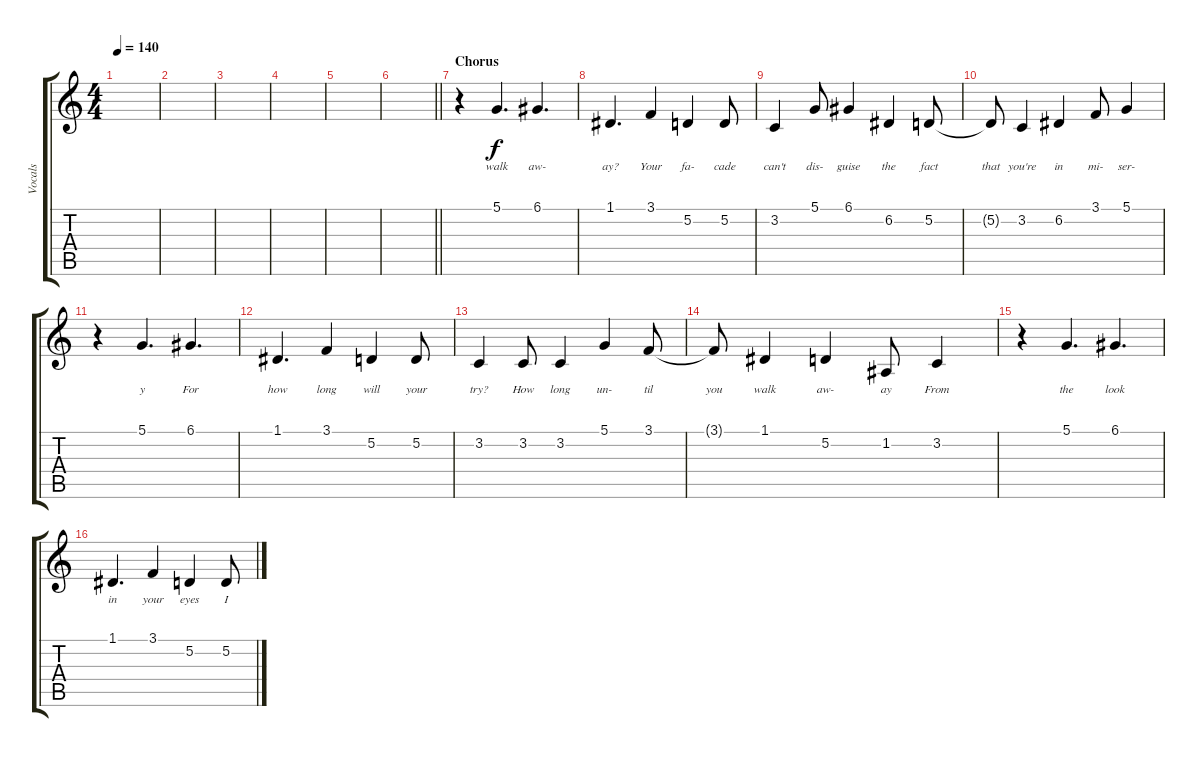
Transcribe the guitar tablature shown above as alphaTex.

\track ("Vocals" "Vocals") {instrument baritonesax}
\staff {score tabs}
\tuning (D4 A3 F3 C3 G2 C2) {hide}
\ts (4 4)
\tempo 140
\clef g2
\ks c
|
|
|
|
|
\barLineRight lightlight
|
\section ("" "Chorus")
r.4 5.1.4{d lyrics (0 "walk") lyrics (1 "") lyrics (2 "") lyrics (3 "") lyrics (4 "")} 6.1.4{d lyrics (0 "aw-") lyrics (1 "") lyrics (2 "") lyrics (3 "") lyrics (4 "")} |
1.1.4{d lyrics (0 "ay?") lyrics (1 "") lyrics (2 "") lyrics (3 "") lyrics (4 "")} 3.1.4{lyrics (0 "Your") lyrics (1 "") lyrics (2 "") lyrics (3 "") lyrics (4 "")} 5.2.4{lyrics (0 "fa-") lyrics (1 "") lyrics (2 "") lyrics (3 "") lyrics (4 "")} 5.2.8{lyrics (0 "cade") lyrics (1 "") lyrics (2 "") lyrics (3 "") lyrics (4 "")} |
3.2.4{lyrics (0 "can't") lyrics (1 "") lyrics (2 "") lyrics (3 "") lyrics (4 "")} 5.1.8{lyrics (0 "dis-") lyrics (1 "") lyrics (2 "") lyrics (3 "") lyrics (4 "")} 6.1.4{lyrics (0 "guise") lyrics (1 "") lyrics (2 "") lyrics (3 "") lyrics (4 "")} 6.2.4{lyrics (0 "the") lyrics (1 "") lyrics (2 "") lyrics (3 "") lyrics (4 "")} 5.2.8{lyrics (0 "fact") lyrics (1 "") lyrics (2 "") lyrics (3 "") lyrics (4 "")} |
5.2{t}.8{lyrics (0 "that") lyrics (1 "") lyrics (2 "") lyrics (3 "") lyrics (4 "")} 3.2.4{lyrics (0 "you're") lyrics (1 "") lyrics (2 "") lyrics (3 "") lyrics (4 "")} 6.2.4{lyrics (0 "in") lyrics (1 "") lyrics (2 "") lyrics (3 "") lyrics (4 "")} 3.1.8{lyrics (0 "mi-") lyrics (1 "") lyrics (2 "") lyrics (3 "") lyrics (4 "")} 5.1.4{lyrics (0 "ser-") lyrics (1 "") lyrics (2 "") lyrics (3 "") lyrics (4 "")} |
r.4 5.1.4{d lyrics (0 "y") lyrics (1 "") lyrics (2 "") lyrics (3 "") lyrics (4 "")} 6.1.4{d lyrics (0 "For") lyrics (1 "") lyrics (2 "") lyrics (3 "") lyrics (4 "")} |
1.1.4{d lyrics (0 "how") lyrics (1 "") lyrics (2 "") lyrics (3 "") lyrics (4 "")} 3.1.4{lyrics (0 "long") lyrics (1 "") lyrics (2 "") lyrics (3 "") lyrics (4 "")} 5.2.4{lyrics (0 "will") lyrics (1 "") lyrics (2 "") lyrics (3 "") lyrics (4 "")} 5.2.8{lyrics (0 "your") lyrics (1 "") lyrics (2 "") lyrics (3 "") lyrics (4 "")} |
3.2.4{lyrics (0 "try?") lyrics (1 "") lyrics (2 "") lyrics (3 "") lyrics (4 "")} 3.2.8{lyrics (0 "How") lyrics (1 "") lyrics (2 "") lyrics (3 "") lyrics (4 "")} 3.2.4{lyrics (0 "long") lyrics (1 "") lyrics (2 "") lyrics (3 "") lyrics (4 "")} 5.1.4{lyrics (0 "un-") lyrics (1 "") lyrics (2 "") lyrics (3 "") lyrics (4 "")} 3.1.8{lyrics (0 "til") lyrics (1 "") lyrics (2 "") lyrics (3 "") lyrics (4 "")} |
3.1{t}.8{lyrics (0 "you") lyrics (1 "") lyrics (2 "") lyrics (3 "") lyrics (4 "")} 1.1.4{lyrics (0 "walk") lyrics (1 "") lyrics (2 "") lyrics (3 "") lyrics (4 "")} 5.2.4{lyrics (0 "aw-") lyrics (1 "") lyrics (2 "") lyrics (3 "") lyrics (4 "")} 1.2.8{lyrics (0 "ay") lyrics (1 "") lyrics (2 "") lyrics (3 "") lyrics (4 "")} 3.2.4{lyrics (0 "From") lyrics (1 "") lyrics (2 "") lyrics (3 "") lyrics (4 "")} |
r.4 5.1.4{d lyrics (0 "the") lyrics (1 "") lyrics (2 "") lyrics (3 "") lyrics (4 "")} 6.1.4{d lyrics (0 "look") lyrics (1 "") lyrics (2 "") lyrics (3 "") lyrics (4 "")} |
1.1.4{d lyrics (0 "in") lyrics (1 "") lyrics (2 "") lyrics (3 "") lyrics (4 "")} 3.1.4{lyrics (0 "your") lyrics (1 "") lyrics (2 "") lyrics (3 "") lyrics (4 "")} 5.2.4{lyrics (0 "eyes") lyrics (1 "") lyrics (2 "") lyrics (3 "") lyrics (4 "")} 5.2.8{lyrics (0 "I") lyrics (1 "") lyrics (2 "") lyrics (3 "") lyrics (4 "")}
